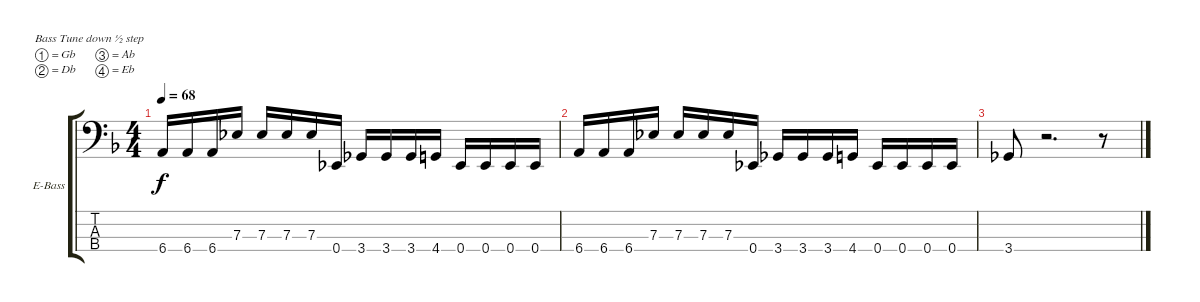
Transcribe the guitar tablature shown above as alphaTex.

\defaultSystemsLayout 4
\bracketExtendMode groupsimilarinstruments
\firstSystemTrackNameOrientation horizontal
\otherSystemsTrackNameOrientation horizontal
\track ("Electric Bass" "E-Bass") {instrument electricbassfinger}
\staff {score tabs}
\tuning (Gb2 Db2 Ab1 Eb1)
\ts (4 4)
\tempo 68
\clef f4
\scale
1.05422
\ks f
6.4.16{dy f} 6.4.16 6.4.16 7.3.16 7.3.16 7.3.16 7.3.16 0.4.16 3.4.16 3.4.16 3.4.16 4.4.16 0.4.16 0.4.16 0.4.16 0.4.16 |
\scale
0.945776 6.4.16 6.4.16 6.4.16 7.3.16 7.3.16 7.3.16 7.3.16 0.4.16 3.4.16 3.4.16 3.4.16 4.4.16 0.4.16 0.4.16 0.4.16 0.4.16 |
3.4.8 r.2{d} r.8
